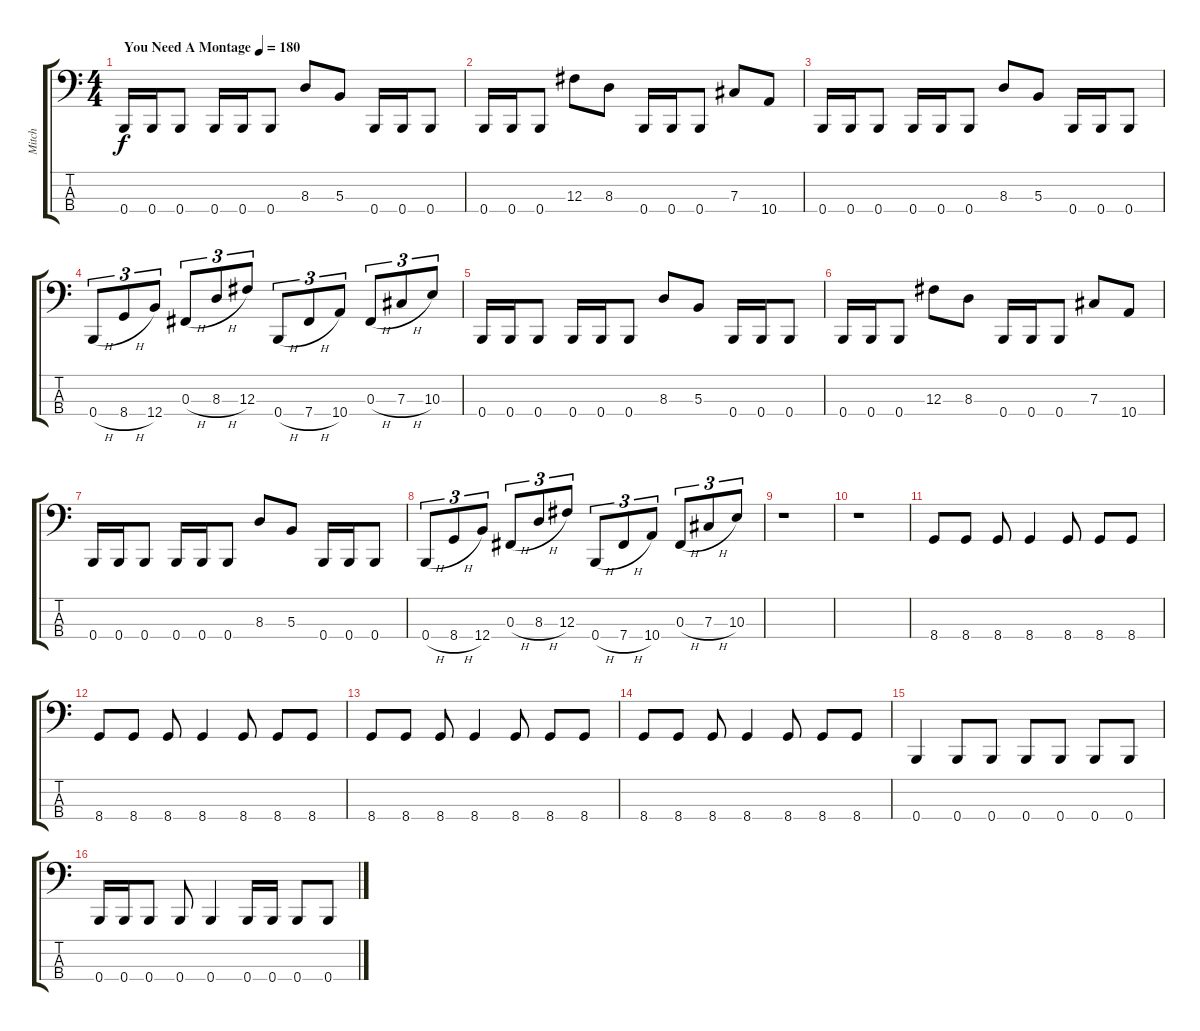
\track ("Mitch" "Mitch") {instrument electricbasspick}
\staff {score tabs}
\tuning (E2 B1 Gb1 B0) {hide}
\ts (4 4)
\tempo (180 "You Need A Montage")
\clef f4
\ks c
0.4.16{dy f instrument electricbasspick} 0.4.16 0.4.8 0.4.16 0.4.16 0.4.8 8.3.8 5.3.8 0.4.16 0.4.16 0.4.8 |
0.4.16 0.4.16 0.4.8 12.3.8 8.3.8 0.4.16 0.4.16 0.4.8 7.3.8 10.4.8 |
0.4.16 0.4.16 0.4.8 0.4.16 0.4.16 0.4.8 8.3.8 5.3.8 0.4.16 0.4.16 0.4.8 |
0.4{h}.8{tu (3 2)} 8.4{h}.8{tu (3 2)} 12.4.8{tu (3 2)} 0.3{h}.8{tu (3 2)} 8.3{h}.8{tu (3 2)} 12.3.8{tu (3 2)} 0.4{h}.8{tu (3 2)} 7.4{h}.8{tu (3 2)} 10.4.8{tu (3 2)} 0.3{h}.8{tu (3 2)} 7.3{h}.8{tu (3 2)} 10.3.8{tu (3 2)} |
0.4.16 0.4.16 0.4.8 0.4.16 0.4.16 0.4.8 8.3.8 5.3.8 0.4.16 0.4.16 0.4.8 |
0.4.16 0.4.16 0.4.8 12.3.8 8.3.8 0.4.16 0.4.16 0.4.8 7.3.8 10.4.8 |
0.4.16 0.4.16 0.4.8 0.4.16 0.4.16 0.4.8 8.3.8 5.3.8 0.4.16 0.4.16 0.4.8 |
0.4{h}.8{tu (3 2)} 8.4{h}.8{tu (3 2)} 12.4.8{tu (3 2)} 0.3{h}.8{tu (3 2)} 8.3{h}.8{tu (3 2)} 12.3.8{tu (3 2)} 0.4{h}.8{tu (3 2)} 7.4{h}.8{tu (3 2)} 10.4.8{tu (3 2)} 0.3{h}.8{tu (3 2)} 7.3{h}.8{tu (3 2)} 10.3.8{tu (3 2)} |
r.1 |
r.1 |
8.4.8 8.4.8 8.4.8 8.4.4 8.4.8 8.4.8 8.4.8 |
8.4.8 8.4.8 8.4.8 8.4.4 8.4.8 8.4.8 8.4.8 |
8.4.8 8.4.8 8.4.8 8.4.4 8.4.8 8.4.8 8.4.8 |
8.4.8 8.4.8 8.4.8 8.4.4 8.4.8 8.4.8 8.4.8 |
0.4.4 0.4.8 0.4.8 0.4.8 0.4.8 0.4.8 0.4.8 |
0.4.16 0.4.16 0.4.8 0.4.8 0.4.4 0.4.16 0.4.16 0.4.8 0.4.8
